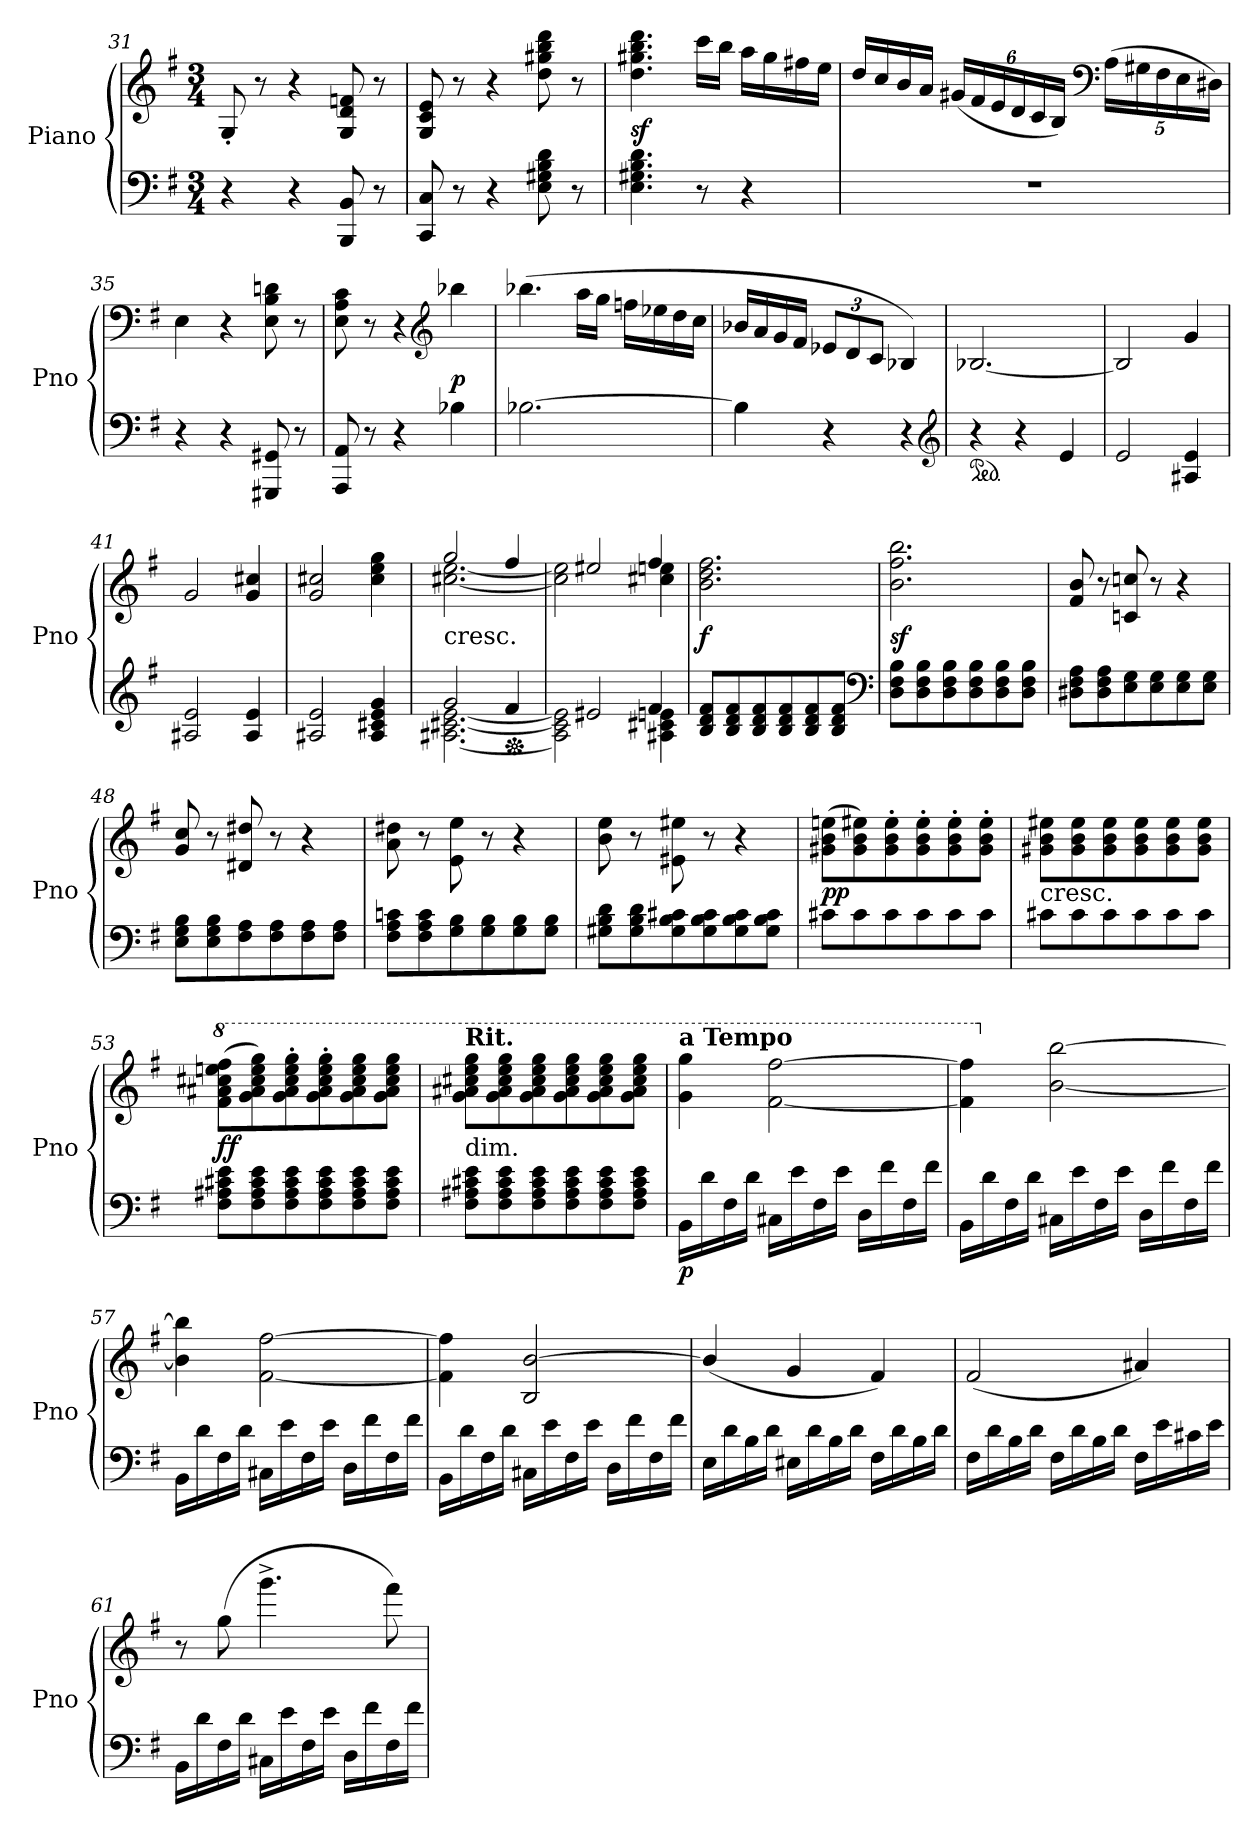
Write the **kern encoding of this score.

**kern	**kern	**dynam
*part1	*part1	*part1
*staff2	*staff1	*staff1/2
*I"Piano	*	*
*I'Pno	*	*
*clefF4	*clefG2	*
*k[f#]	*k[f#]	*
*e:	*e:	*
*M3/4	*M3/4	*
=31	=31	=31
4r	8G'	.
.	8r	.
4r	4r	.
8BBB 8BB	8G 8d 8fn	.
8r	8r	.
=32	=32	=32
8CC 8C	8G 8c 8e	.
8r	8r	.
4r	4r	.
8E 8G#X 8B 8d	8dd 8gg#X 8bb 8ddd	.
8r	8r	.
=33	=33	=33
4.E 4.G#X 4.B 4.d	4.dd 4.gg#X 4.bb 4.ddd	sf
8r	16cccLL	.
.	16bbJJ	.
4r	16aaLL	.
.	16gg#	.
.	16ff#X	.
.	16eeJJ	.
=34	=34	=34
2.r	16dd/LL	.
.	16cc/	.
.	16b/	.
.	16a/JJ	.
.	(24g#XLL	.
.	24f#	.
.	24e	.
.	24d	.
.	24c	.
.	24BJJ)	.
*	*clefF4	*
.	(20ALL	.
.	20G#X	.
.	20F#	.
.	20E	.
.	20D#XJJ)	.
=35	=35	=35
4r	4E	.
4r	4r	.
8GGG#X 8GG#X	8E 8B 8dn	.
8r	8r	.
=36	=36	=36
8AAA 8AA	8E 8A 8c	.
8r	8r	.
4r	4r	.
*	*clefG2	*
4B-X	4bb-X	p
=37	=37	=37
[2.B-X	(4.bb-X	.
.	16aaLL	.
.	16ggJJ	.
.	16ffnLL	.
.	16ee-X	.
.	16dd	.
.	16ccJJ	.
=38	=38	=38
4B-]	16b-XLL	.
.	16a	.
.	16g	.
.	16f#JJ	.
4r	12e-XL	.
.	12d	.
.	12cJ	.
4r	4B-X)	.
*clefG2	*	*
=39	=39	=39
*ped	*	*
4r	[2.B-X	.
4r	.	.
4e	.	.
=40	=40	=40
2e	2B-]	.
4A#X 4e	4g	.
=41	=41	=41
2A#X 2e	2g	.
4A# 4e	4g 4cc#X	.
=42	=42	=42
2A#X 2e	2g 2cc#X	.
4A# 4c#X 4e 4g	4cc# 4ee 4gg	.
=43	=43	=43
*^	*^	*
!	!	!LO:TX:c:t=cresc.	!	!
2g	[2.A#X [2.c#X [2.e	2gg	[2.cc#X [2.ee	.
*Xped	*	*	*	*
4f#	.	4ff#	.	.
=44	=44	=44	=44	=44
2e#X	2A#] 2c#] 2en]	2ee#X	2cc#] 2ee]	.
4f#	4A#X 4c#X 4e	4ff#	4cc#X 4een	.
*v	*v	*	*	*
*	*v	*v	*
=45	=45	=45
8B 8d 8f#L	2.b 2.dd 2.ff#	f
8B 8d 8f#	.	.
8B 8d 8f#	.	.
8B 8d 8f#	.	.
8B 8d 8f#	.	.
8B 8d 8f#J	.	.
*clefF4	*	*
=46	=46	=46
8D 8F# 8BL	2.b 2.ff# 2.bb	sf
8D 8F# 8B	.	.
8D 8F# 8B	.	.
8D 8F# 8B	.	.
8D 8F# 8B	.	.
8D 8F# 8BJ	.	.
=47	=47	=47
8D#X 8F# 8AL	8f# 8b	.
8D# 8F# 8A	8r	.
8E 8G	8cn 8ccn	.
8E 8G	8r	.
8E 8G	4r	.
8E 8GJ	.	.
=48	=48	=48
8E 8G 8BL	8g 8cc	.
8E 8G 8B	8r	.
8F# 8A	8d#X 8dd#X	.
8F# 8A	8r	.
8F# 8A	4r	.
8F# 8AJ	.	.
=49	=49	=49
8F# 8A 8cnL	8a 8dd#X	.
8F# 8A 8c	8r	.
8G 8B	8e\ 8ee\	.
8G 8B	8r	.
8G 8B	4r	.
8G 8BJ	.	.
=50	=50	=50
8G#X 8B 8dL	8b 8ee	.
8G# 8B 8d	8r	.
8G# 8B 8c#X	8e#X\ 8ee#X\	.
8G# 8B 8c#	8r	.
8G# 8B 8c#	4r	.
8G# 8B 8c#J	.	.
=51	=51	=51
8c#XL	(8g#X 8b 8eenL	pp
8c#	8g# 8b 8ee#X)	.
8c#	8g#' 8b' 8ee#'	.
8c#	8g#' 8b' 8ee#'	.
8c#	8g#' 8b' 8ee#'	.
8c#J	8g#' 8b' 8ee#'J	.
=52	=52	=52
!	!LO:TX:c:t=cresc.	!
8c#XL	8g#X 8b 8ee#XL	.
8c#	8g# 8b 8ee#	.
8c#	8g# 8b 8ee#	.
8c#	8g# 8b 8ee#	.
8c#	8g# 8b 8ee#	.
8c#J	8g# 8b 8ee#J	.
=53	=53	=53
*	*8va	*
8F# 8A#X 8c#X 8eL	(8ff# 8aa#X 8ccc#X 8eeen 8fff#L	ff
8F# 8A# 8c# 8e	8gg 8aa# 8ccc# 8eee 8ggg)	.
8F# 8A# 8c# 8e	8gg' 8aa#' 8ccc#' 8eee' 8ggg'	.
8F# 8A# 8c# 8e	8gg' 8aa#' 8ccc#' 8eee' 8ggg'	.
8F# 8A# 8c# 8e	8gg 8aa# 8ccc# 8eee 8ggg	.
8F# 8A# 8c# 8eJ	8gg 8aa# 8ccc# 8eee 8gggJ	.
=54	=54	=54
!	!LO:TX:c:t=dim.	!
!	!LO:TX:a:B:t=Rit.	!
8F# 8A#X 8c#X 8eL	8gg 8aa#X 8ccc#X 8eee 8gggL	.
8F# 8A# 8c# 8e	8gg 8aa# 8ccc# 8eee 8ggg	.
8F# 8A# 8c# 8e	8gg 8aa# 8ccc# 8eee 8ggg	.
8F# 8A# 8c# 8e	8gg 8aa# 8ccc# 8eee 8ggg	.
8F# 8A# 8c# 8e	8gg 8aa# 8ccc# 8eee 8ggg	.
8F# 8A# 8c# 8eJ	8gg 8aa# 8ccc# 8eee 8gggJ	.
=55	=55	=55
!	!LO:TX:a:B:t=a Tempo	!
!	!	!LO:DY:b=2
16BBLL	4gg 4ggg	p
16d	.	.
16F#	.	.
16dJJ	.	.
16C#XLL	[2ff# [2fff#	.
16e	.	.
16F#	.	.
16eJJ	.	.
16DLL	.	.
16f#	.	.
16F#	.	.
16f#JJ	.	.
=56	=56	=56
16BBLL	4ff#] 4fff#]	.
16d	.	.
16F#	.	.
16dJJ	.	.
*	*X8va	*
16C#XLL	[2b [2bb	.
16e	.	.
16F#	.	.
16eJJ	.	.
16DLL	.	.
16f#	.	.
16F#	.	.
16f#JJ	.	.
=57	=57	=57
16BBLL	4b] 4bb]	.
16d	.	.
16F#	.	.
16dJJ	.	.
16C#XLL	[2f# [2ff#	.
16e	.	.
16F#	.	.
16eJJ	.	.
16DLL	.	.
16f#	.	.
16F#	.	.
16f#JJ	.	.
=58	=58	=58
16BBLL	4f#] 4ff#]	.
16d	.	.
16F#	.	.
16dJJ	.	.
16C#XLL	2B [2b	.
16e	.	.
16F#	.	.
16eJJ	.	.
16DLL	.	.
16f#	.	.
16F#	.	.
16f#JJ	.	.
=59	=59	=59
16ELL	(4b/]	.
16d	.	.
16B	.	.
16dJJ	.	.
16E#XLL	4g	.
16d	.	.
16B	.	.
16dJJ	.	.
16F#LL	4f#)	.
16d	.	.
16B	.	.
16dJJ	.	.
=60	=60	=60
16F#LL	(2f#	.
16d	.	.
16B	.	.
16dJJ	.	.
16F#LL	.	.
16d	.	.
16B	.	.
16dJJ	.	.
16F#LL	4a#X)	.
16e	.	.
16c#X	.	.
16eJJ	.	.
=61	=61	=61
16BBLL	8r	.
16d	.	.
16F#	(8gg	.
16dJJ	.	.
16C#XLL	4.ggg^<	.
16e	.	.
16F#	.	.
16eJJ	.	.
16DLL	.	.
16f#	.	.
16F#	8fff#)	.
16f#JJ	.	.
=	=	=
*-	*-	*-
